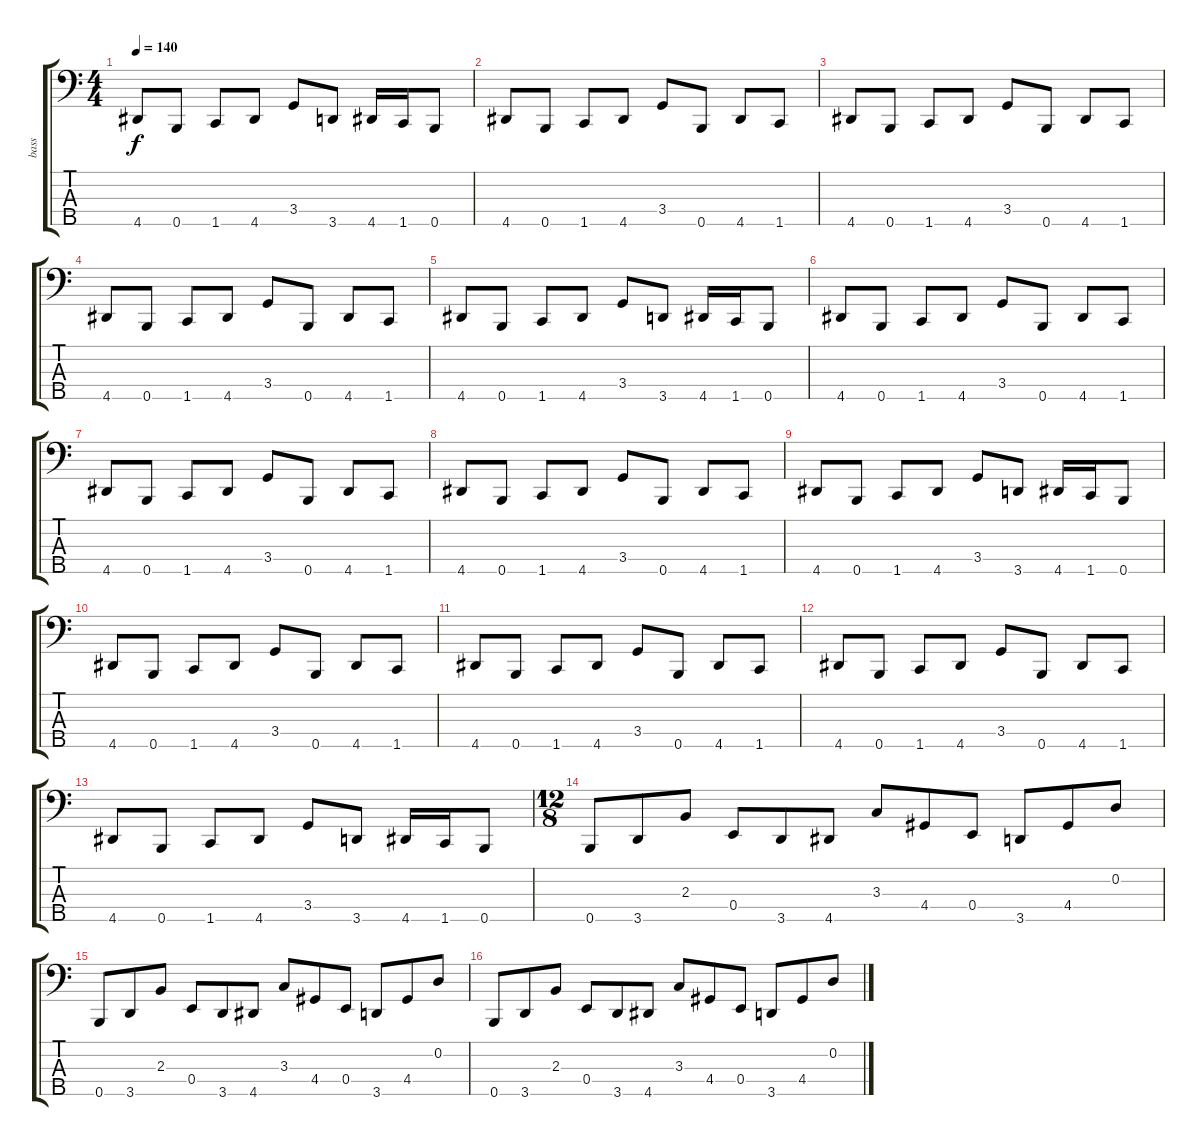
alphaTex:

\track ("bass                " "bass      ") {instrument electricbasspick}
\staff {score tabs}
\tuning (G2 D2 A1 E1 B0) {hide}
\ts (4 4)
\tempo 140
\clef f4
\ks c
4.5.8{dy f} 0.5.8 1.5.8 4.5.8 3.4.8 3.5.8 4.5.16 1.5.16 0.5.8 |
4.5.8 0.5.8 1.5.8 4.5.8 3.4.8 0.5.8 4.5.8 1.5.8 |
4.5.8 0.5.8 1.5.8 4.5.8 3.4.8 0.5.8 4.5.8 1.5.8 |
4.5.8 0.5.8 1.5.8 4.5.8 3.4.8 0.5.8 4.5.8 1.5.8 |
4.5.8 0.5.8 1.5.8 4.5.8 3.4.8 3.5.8 4.5.16 1.5.16 0.5.8 |
4.5.8 0.5.8 1.5.8 4.5.8 3.4.8 0.5.8 4.5.8 1.5.8 |
4.5.8 0.5.8 1.5.8 4.5.8 3.4.8 0.5.8 4.5.8 1.5.8 |
4.5.8 0.5.8 1.5.8 4.5.8 3.4.8 0.5.8 4.5.8 1.5.8 |
4.5.8 0.5.8 1.5.8 4.5.8 3.4.8 3.5.8 4.5.16 1.5.16 0.5.8 |
4.5.8 0.5.8 1.5.8 4.5.8 3.4.8 0.5.8 4.5.8 1.5.8 |
4.5.8 0.5.8 1.5.8 4.5.8 3.4.8 0.5.8 4.5.8 1.5.8 |
4.5.8 0.5.8 1.5.8 4.5.8 3.4.8 0.5.8 4.5.8 1.5.8 |
4.5.8 0.5.8 1.5.8 4.5.8 3.4.8 3.5.8 4.5.16 1.5.16 0.5.8 |
\ts (12 8)
0.5.8 3.5.8 2.3.8 0.4.8 3.5.8 4.5.8 3.3.8 4.4.8 0.4.8 3.5.8 4.4.8 0.2.8 |
0.5.8 3.5.8 2.3.8 0.4.8 3.5.8 4.5.8 3.3.8 4.4.8 0.4.8 3.5.8 4.4.8 0.2.8 |
0.5.8 3.5.8 2.3.8 0.4.8 3.5.8 4.5.8 3.3.8 4.4.8 0.4.8 3.5.8 4.4.8 0.2.8
